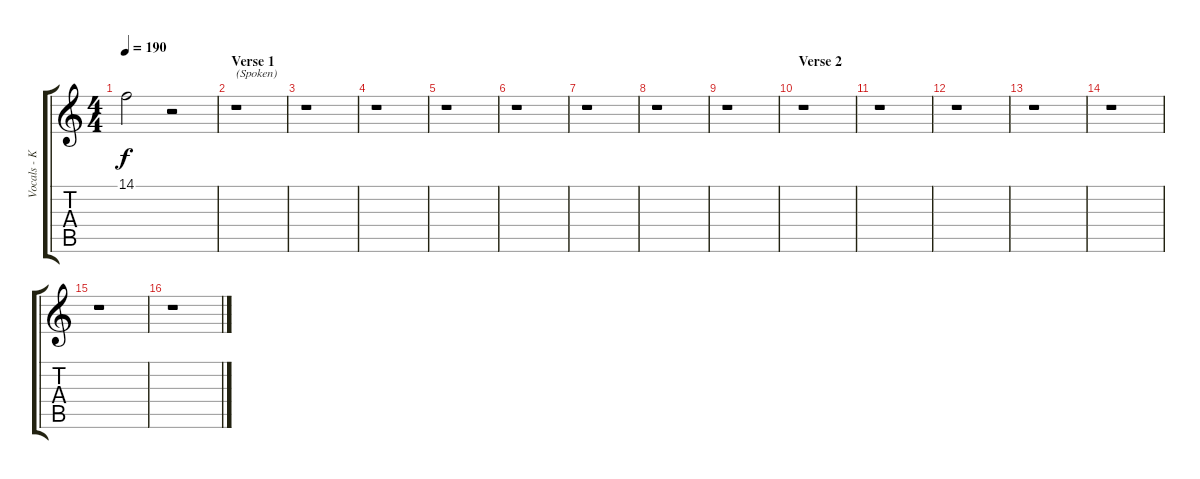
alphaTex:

\track ("Vocals - Kai Hansen" "Vocals - K") {instrument choiraahs}
\staff {score tabs}
\tuning (Eb4 Bb3 Gb3 Db3 Ab2 Eb2) {hide}
\ts (4 4)
\tempo 190
\clef g2
\ks c
14.1{t}.2{dy f} r.2 |
\section ("" "Verse 1")
r.1{txt "(Spoken)"} |
r.1 |
r.1 |
r.1 |
r.1 |
r.1 |
r.1 |
r.1 |
\section ("" "Verse 2")
r.1 |
r.1 |
r.1 |
r.1 |
r.1 |
r.1 |
r.1
